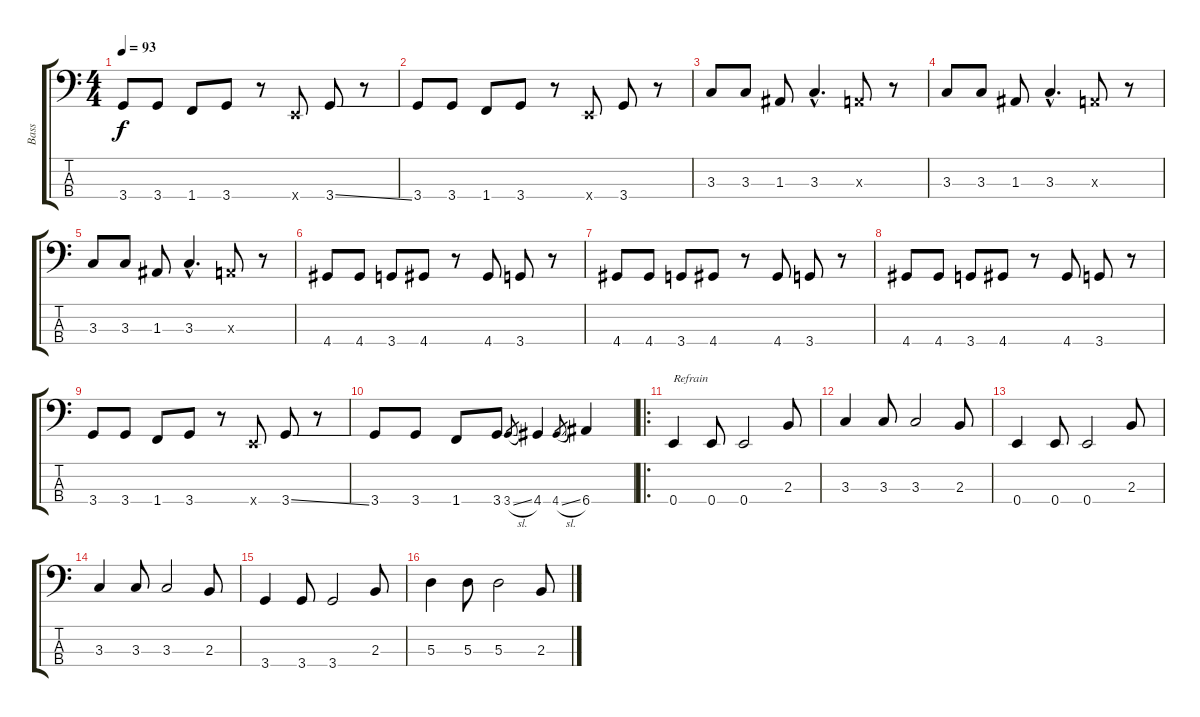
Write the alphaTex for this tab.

\track ("Bass" "Bass") {instrument acousticbass}
\staff {score tabs}
\tuning (G2 D2 A1 E1) {hide}
\ts (4 4)
\tempo 93
\clef f4
\ks c
3.4.8{dy f} 3.4.8 1.4.8 3.4.8 r.8 0.4{x}.8 3.4{ss}.8 r.8 |
3.4.8 3.4.8 1.4.8 3.4.8 r.8 0.4{x}.8 3.4.8 r.8 |
3.3.8 3.3.8 1.3.8 3.3{hac}.4{d} 0.3{x}.8 r.8 |
3.3.8 3.3.8 1.3.8 3.3{hac}.4{d} 0.3{x}.8 r.8 |
3.3.8 3.3.8 1.3.8 3.3{hac}.4{d} 0.3{x}.8 r.8 |
4.4.8 4.4.8 3.4.8 4.4.8 r.8 4.4.8 3.4.8 r.8 |
4.4.8 4.4.8 3.4.8 4.4.8 r.8 4.4.8 3.4.8 r.8 |
4.4.8 4.4.8 3.4.8 4.4.8 r.8 4.4.8 3.4.8 r.8 |
3.4.8 3.4.8 1.4.8 3.4.8 r.8 0.4{x}.8 3.4{ss}.8 r.8 |
3.4.8 3.4.8 1.4.8 3.4.8 3.4{sl}.8{gr} 4.4.4 4.4{sl}.8{gr} 6.4.4 |
\ro
0.4.4{txt "Refrain"} 0.4.8 0.4.2 2.3.8 |
3.3.4 3.3.8 3.3.2 2.3.8 |
0.4.4 0.4.8 0.4.2 2.3.8 |
3.3.4 3.3.8 3.3.2 2.3.8 |
3.4.4 3.4.8 3.4.2 2.3.8 |
5.3.4 5.3.8 5.3.2 2.3.8
